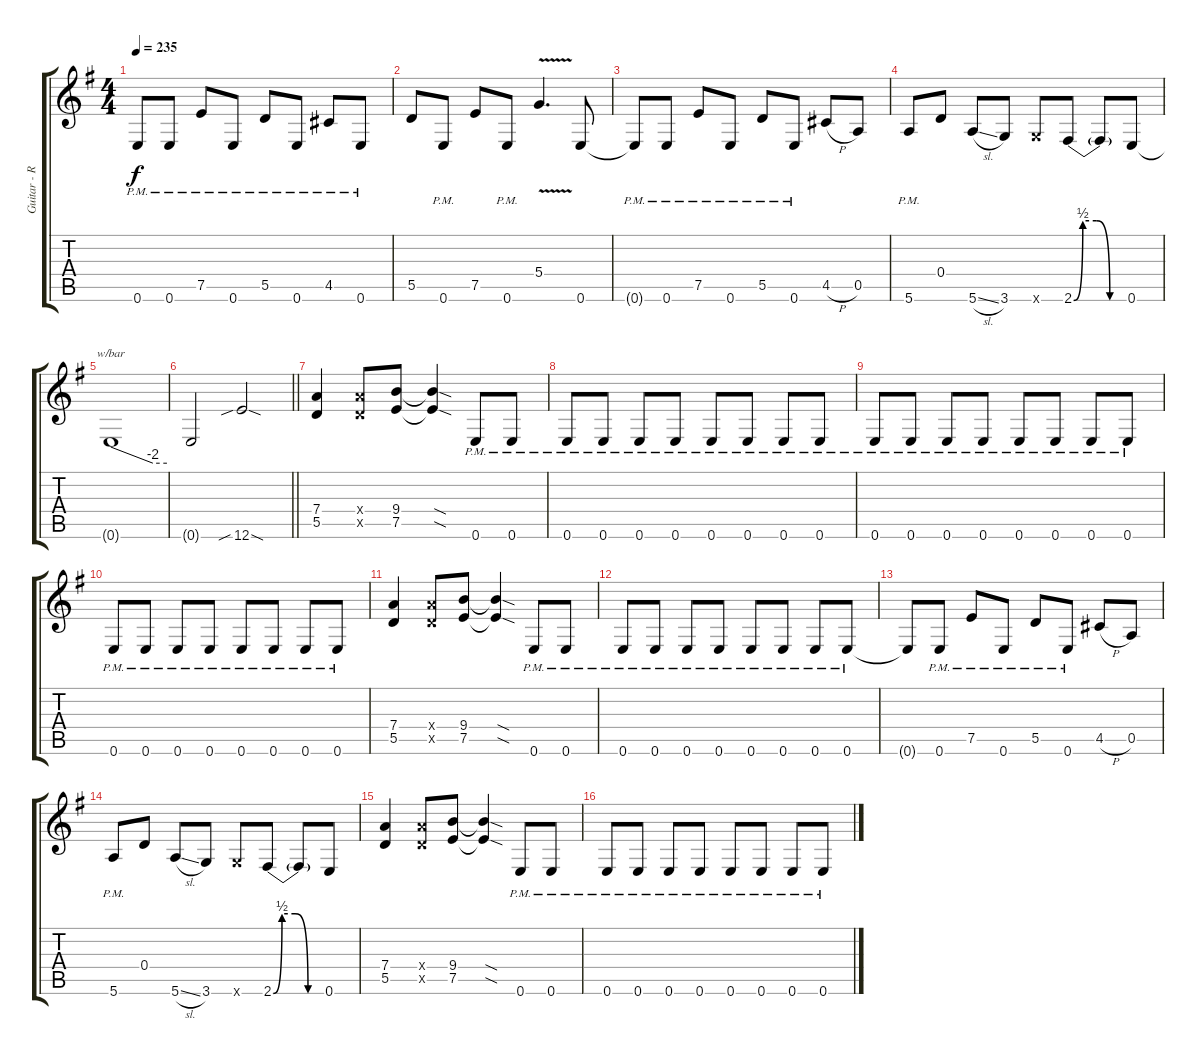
\track ("Guitar - Rowan Robertson" "Guitar - R") {instrument distortionguitar}
\staff {score tabs}
\tuning (E4 B3 G3 D3 A2 E2) {hide}
\ts (4 4)
\tempo 235
\clef g2
\ks g
0.6{pm t}.8{dy f} 0.6{pm}.8 7.5{pm}.8 0.6{pm}.8 5.5{pm}.8 0.6{pm}.8 4.5{pm}.8 0.6{pm}.8 |
5.5.8 0.6{pm}.8 7.5.8 0.6{pm}.8 5.4{v}.4{d} 0.6.8 |
0.6{pm t}.8 0.6{pm}.8 7.5{pm}.8 0.6{pm}.8 5.5{pm}.8 0.6{pm}.8 4.5{h}.8 0.5.8 |
5.6{pm}.8 0.4.8 5.6{sl}.8 3.6.8 3.6{x}.8 2.6{be (custom 0 0 10 2 25 2 40 0 60 0)}.8 2.6{t}.8 0.6.8 |
0.6{t}.1{tbe (custom default 0 0 45 -8 60 -8)} |
\barLineRight lightlight
0.6{t}.2 12.6{sib sod}.2 |
(7.4 5.5).4 (7.4{x} 5.5{x}).8 (9.4 7.5).8 (9.4{sod t} 7.5{sod t}).4 0.6{pm}.8 0.6{pm}.8 |
0.6{pm}.8 0.6{pm}.8 0.6{pm}.8 0.6{pm}.8 0.6{pm}.8 0.6{pm}.8 0.6{pm}.8 0.6{pm}.8 |
0.6{pm}.8 0.6{pm}.8 0.6{pm}.8 0.6{pm}.8 0.6{pm}.8 0.6{pm}.8 0.6{pm}.8 0.6{pm}.8 |
0.6{pm}.8 0.6{pm}.8 0.6{pm}.8 0.6{pm}.8 0.6{pm}.8 0.6{pm}.8 0.6{pm}.8 0.6{pm}.8 |
(7.4 5.5).4 (7.4{x} 5.5{x}).8 (9.4 7.5).8 (9.4{sod t} 7.5{sod t}).4 0.6{pm}.8 0.6{pm}.8 |
0.6{pm}.8 0.6{pm}.8 0.6{pm}.8 0.6{pm}.8 0.6{pm}.8 0.6{pm}.8 0.6{pm}.8 0.6{pm}.8 |
0.6{t}.8 0.6{pm}.8 7.5{pm}.8 0.6{pm}.8 5.5{pm}.8 0.6{pm}.8 4.5{h}.8 0.5.8 |
5.6{pm}.8 0.4.8 5.6{sl}.8 3.6.8 3.6{x}.8 2.6{be (custom 0 0 10 2 25 2 40 0 60 0)}.8 2.6{t}.8 0.6.8 |
(7.4 5.5).4 (7.4{x} 5.5{x}).8 (9.4 7.5).8 (9.4{sod t} 7.5{sod t}).4 0.6{pm}.8 0.6{pm}.8 |
0.6{pm}.8 0.6{pm}.8 0.6{pm}.8 0.6{pm}.8 0.6{pm}.8 0.6{pm}.8 0.6{pm}.8 0.6{pm}.8
